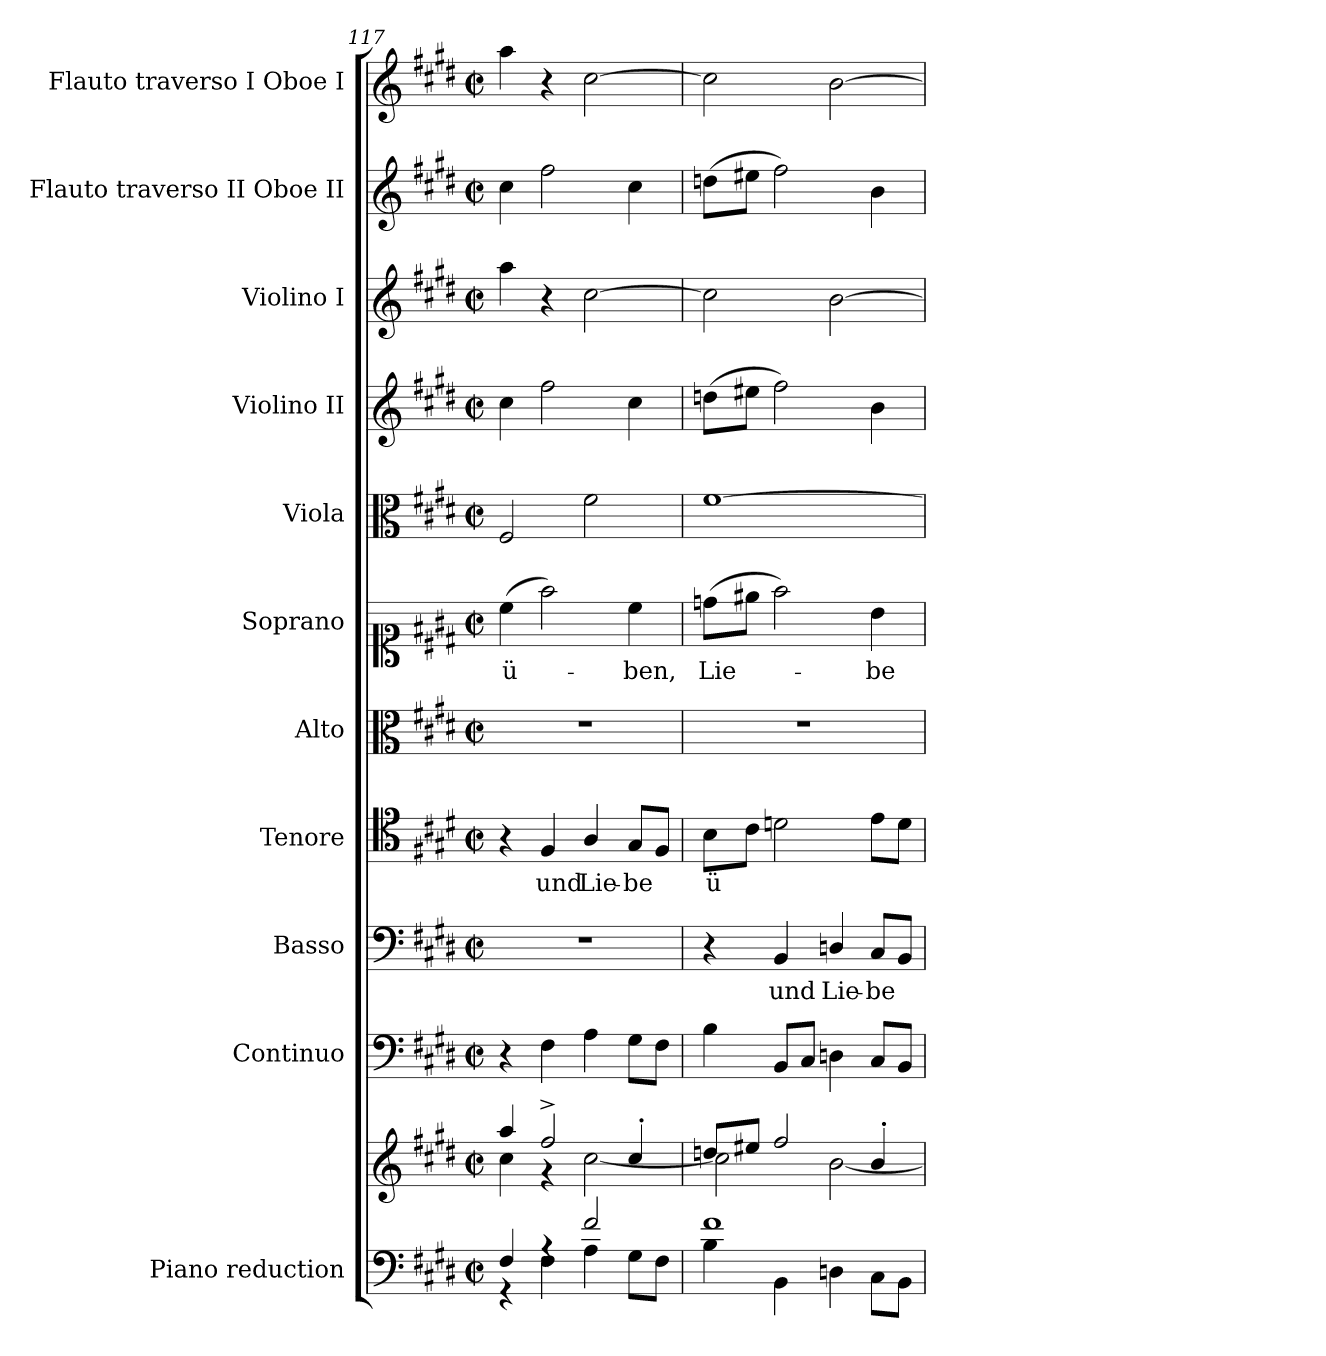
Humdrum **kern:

**kern	**kern	**kern	**kern	**text	**kern	**text	**kern	**kern	**text	**kern	**kern	**kern	**kern	**kern
*part11	*part11	*part10	*part9	*part9	*part8	*part8	*part7	*part6	*part6	*part5	*part4	*part3	*part2	*part1
*staff12	*staff11	*staff10	*staff9	*staff9	*staff8	*staff8	*staff7	*staff6	*staff6	*staff5	*staff4	*staff3	*staff2	*staff1
*I"Piano reduction	*	*I"Continuo	*I"Basso	*	*I"Tenore	*	*I"Alto	*I"Soprano	*	*I"Viola	*I"Violino II	*I"Violino I	*I"Flauto traverso II Oboe II	*I"Flauto traverso I Oboe I
*I'Pno	*	*	*	*	*	*	*	*	*	*	*	*	*I'Ob	*I'Ob
*clefF4	*clefG2	*clefF4	*clefF4	*	*clefC4	*	*clefC3	*clefC1	*	*clefC3	*clefG2	*clefG2	*clefG2	*clefG2
*k[f#c#g#d#]	*k[f#c#g#d#]	*k[f#c#g#d#]	*k[f#c#g#d#]	*	*k[f#c#g#d#]	*	*k[f#c#g#d#]	*k[f#c#g#d#]	*	*k[f#c#g#d#]	*k[f#c#g#d#]	*k[f#c#g#d#]	*k[f#c#g#d#]	*k[f#c#g#d#]
*M2/2	*M2/2	*M2/2	*M2/2	*	*M2/2	*	*M2/2	*M2/2	*	*M2/2	*M2/2	*M2/2	*M2/2	*M2/2
*met(c|)	*met(c|)	*met(c|)	*met(c|)	*	*met(c|)	*	*met(c|)	*met(c|)	*	*met(c|)	*met(c|)	*met(c|)	*met(c|)	*met(c|)
=117	=117	=117	=117	=117	=117	=117	=117	=117	=117	=117	=117	=117	=117	=117
*^	*^	*	*	*	*	*	*	*	*	*	*	*	*	*
!	!	!	!	!	!	!	!	!	!	!	!LO:LY:b	!	!	!	!	!
4F#/	4r	4aa/	4cc#\	4r	1r	.	4r	.	1r	(>4cc#\	ü-	2F#/	4cc#\	4aa\	4cc#\	4aa\
!	!	!	!	!	!	!	!	!LO:LY:b	!	!	!	!	!	!	!	!
4rA	4F#\	2ff#^/	4r	4F#\	.	.	4F#/	und	.	2ff#\)	.	.	2ff#\	4r	2ff#\	4r
!	!	!	!	!	!	!	!	!LO:LY:b	!	!	!	!	!	!	!	!
2f#/	4A\	.	[2cc#\	4A\	.	.	4A/	Lie-	.	.	.	2f#\	.	[2cc#\	.	[2cc#\
!	!	!	!	!	!	!	!	!LO:LY:b	!	!	!LO:LY:b	!	!	!	!	!
.	8G#\L	4cc#'/	.	8G#\L	.	.	8G#/L	be	.	4cc#\	ben,	.	4cc#\	.	4cc#\	.
.	8F#\J	.	.	8F#\J	.	.	8F#/J	.	.	.	.	.	.	.	.	.
!!LO:PB:g=z
=118	=118	=118	=118	=118	=118	=118	=118	=118	=118	=118	=118	=118	=118	=118	=118	=118
!	!	!	!	!	!	!	!	!LO:LY:b	!	!	!LO:LY:b	!	!	!	!	!
1f#	4B\	8ddn/L	2cc#\]	4B\	4r	.	8B\L	ü	1r	(>8ddn\L	Lie-	[1f#	(>8ddn\L	2cc#\]	(>8ddn\L	2cc#\]
.	.	8ee#X/J	.	.	.	.	8c#\J	.	.	8ee#X\J	.	.	8ee#X\J	.	8ee#X\J	.
!	!	!	!	!	!	!LO:LY:b	!	!LO:LY:b	!	!	!	!	!	!	!	!
.	4BB\	2ff#/	.	8BB/L	4BB/	und	2dn\	--	.	2ff#\)	.	.	2ff#\)	.	2ff#\)	.
.	.	.	.	8C#/J	.	.	.	.	.	.	.	.	.	.	.	.
!	!	!	!	!	!	!LO:LY:b	!	!	!	!	!	!	!	!	!	!
.	4Dn\	.	[2b\	4Dn\	4Dn/	Lie-	.	.	.	.	.	.	.	[2b\	.	[2b\
!	!	!	!	!	!	!LO:LY:b	!	!	!	!	!LO:LY:b	!	!	!	!	!
.	8C#\L	4b'/	.	8C#/L	8C#/L	be	8e\L	.	.	4b\	be	.	4b\	.	4b\	.
.	8BB\J	.	.	8BB/J	8BB/J	.	8d\J	.	.	.	.	.	.	.	.	.
*v	*v	*	*	*	*	*	*	*	*	*	*	*	*	*	*	*
*	*v	*v	*	*	*	*	*	*	*	*	*	*	*	*	*
=	=	=	=	=	=	=	=	=	=	=	=	=	=	=
*-	*-	*-	*-	*-	*-	*-	*-	*-	*-	*-	*-	*-	*-	*-
